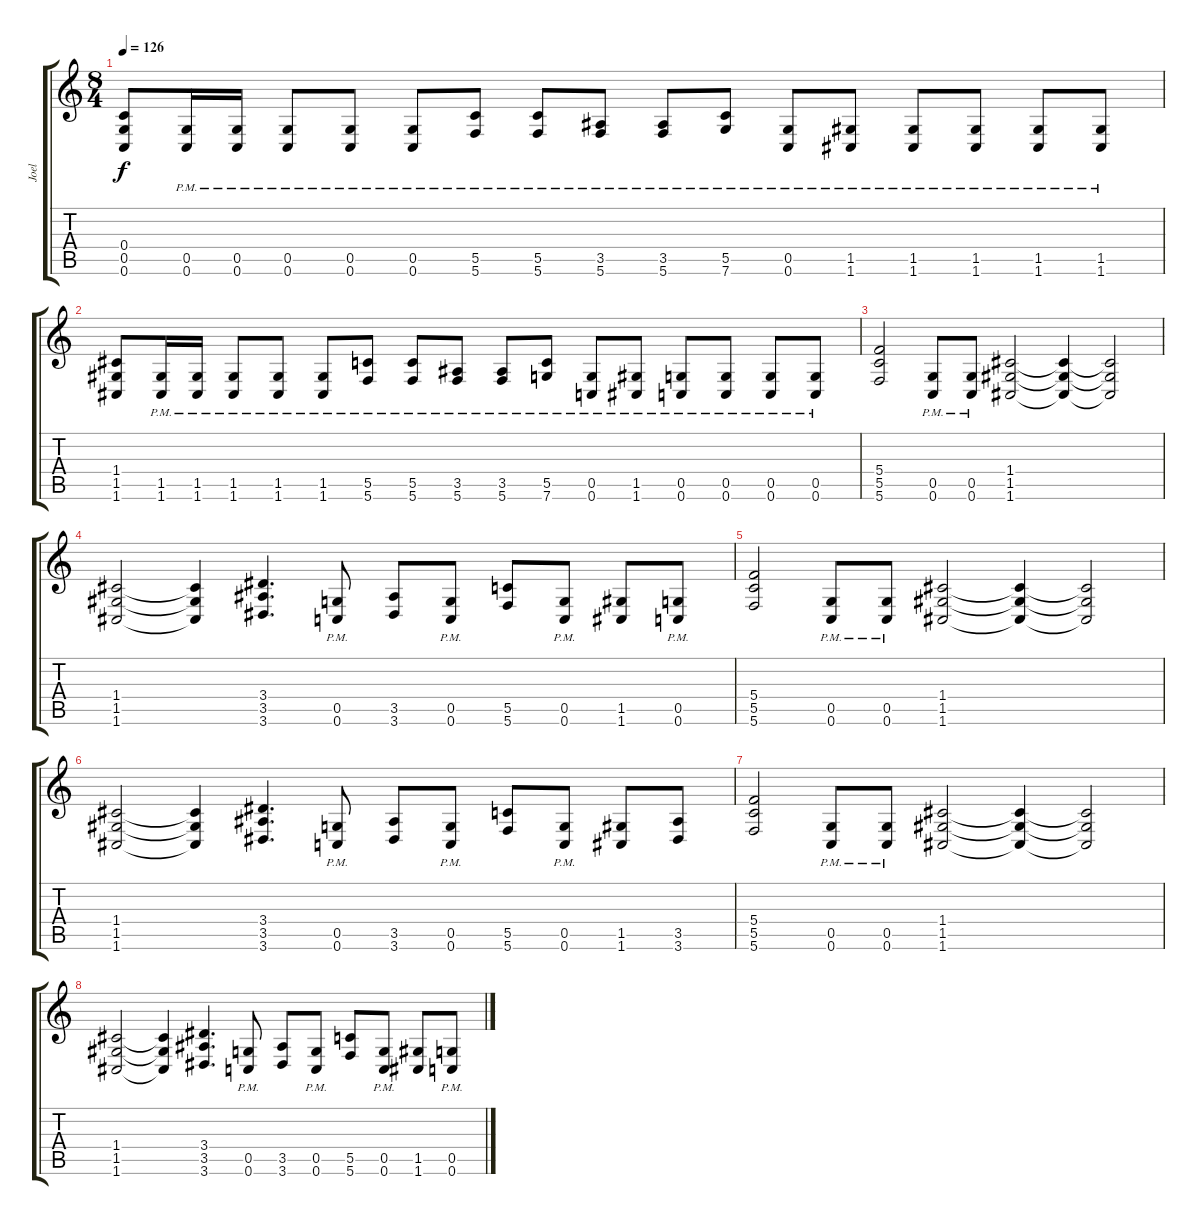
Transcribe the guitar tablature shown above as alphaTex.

\track ("Joel" "Joel") {instrument distortionguitar}
\staff {score tabs}
\tuning (D4 A3 F3 C3 G2 C2) {hide}
\ts (8 4)
\tempo 126
\clef g2
\ks c
(0.4 0.5 0.6).8{dy f instrument distortionguitar} (0.5{pm} 0.6{pm}).16 (0.5{pm} 0.6{pm}).16 (0.5{pm} 0.6{pm}).8 (0.5{pm} 0.6{pm}).8 (0.5{pm} 0.6{pm}).8 (5.5{pm} 5.6{pm}).8 (5.5{pm} 5.6{pm}).8 (3.5{pm} 5.6{pm}).8 (3.5{pm} 5.6{pm}).8 (5.5{pm} 7.6{pm}).8 (0.5{pm} 0.6{pm}).8 (1.5{pm} 1.6{pm}).8 (1.5{pm} 1.6{pm}).8 (1.5{pm} 1.6{pm}).8 (1.5{pm} 1.6{pm}).8 (1.5{pm} 1.6{pm}).8 |
(1.4 1.5 1.6).8{instrument distortionguitar} (1.5{pm} 1.6{pm}).16 (1.5{pm} 1.6{pm}).16 (1.5{pm} 1.6{pm}).8 (1.5{pm} 1.6{pm}).8 (1.5{pm} 1.6{pm}).8 (5.5{pm} 5.6{pm}).8 (5.5{pm} 5.6{pm}).8 (3.5{pm} 5.6{pm}).8 (3.5{pm} 5.6{pm}).8 (5.5{pm} 7.6{pm}).8 (0.5{pm} 0.6{pm}).8 (1.5{pm} 1.6{pm}).8 (0.5{pm} 0.6{pm}).8 (0.5{pm} 0.6{pm}).8 (0.5{pm} 0.6{pm}).8 (0.5{pm} 0.6{pm}).8 |
(5.4 5.5 5.6).2 (0.5{pm} 0.6).8 (0.5{pm} 0.6).8 (1.4 1.5 1.6).2 (1.4{t} 1.5{t} 1.6{t}).4 (1.4{t} 1.5{t} 1.6{t}).2 |
(1.4 1.5 1.6).2 (1.4{t} 1.5{t} 1.6{t}).4 (3.4 3.5 3.6).4{d} (0.5{pm} 0.6).8 (3.5 3.6).8 (0.5{pm} 0.6).8 (5.5 5.6).8 (0.5{pm} 0.6).8 (1.5 1.6).8 (0.5{pm} 0.6).8 |
(5.4 5.5 5.6).2 (0.5{pm} 0.6).8 (0.5{pm} 0.6).8 (1.4 1.5 1.6).2 (1.4{t} 1.5{t} 1.6{t}).4 (1.4{t} 1.5{t} 1.6{t}).2 |
(1.4 1.5 1.6).2 (1.4{t} 1.5{t} 1.6{t}).4 (3.4 3.5 3.6).4{d} (0.5{pm} 0.6).8 (3.5 3.6).8 (0.5{pm} 0.6).8 (5.5 5.6).8 (0.5{pm} 0.6).8 (1.5 1.6).8 (3.5 3.6).8 |
(5.4 5.5 5.6).2 (0.5{pm} 0.6).8 (0.5{pm} 0.6).8 (1.4 1.5 1.6).2 (1.4{t} 1.5{t} 1.6{t}).4 (1.4{t} 1.5{t} 1.6{t}).2 |
(1.4 1.5 1.6).2 (1.4{t} 1.5{t} 1.6{t}).4 (3.4 3.5 3.6).4{d} (0.5{pm} 0.6).8 (3.5 3.6).8 (0.5{pm} 0.6).8 (5.5 5.6).8 (0.5{pm} 0.6).8 (1.5 1.6).8 (0.5{pm} 0.6).8
